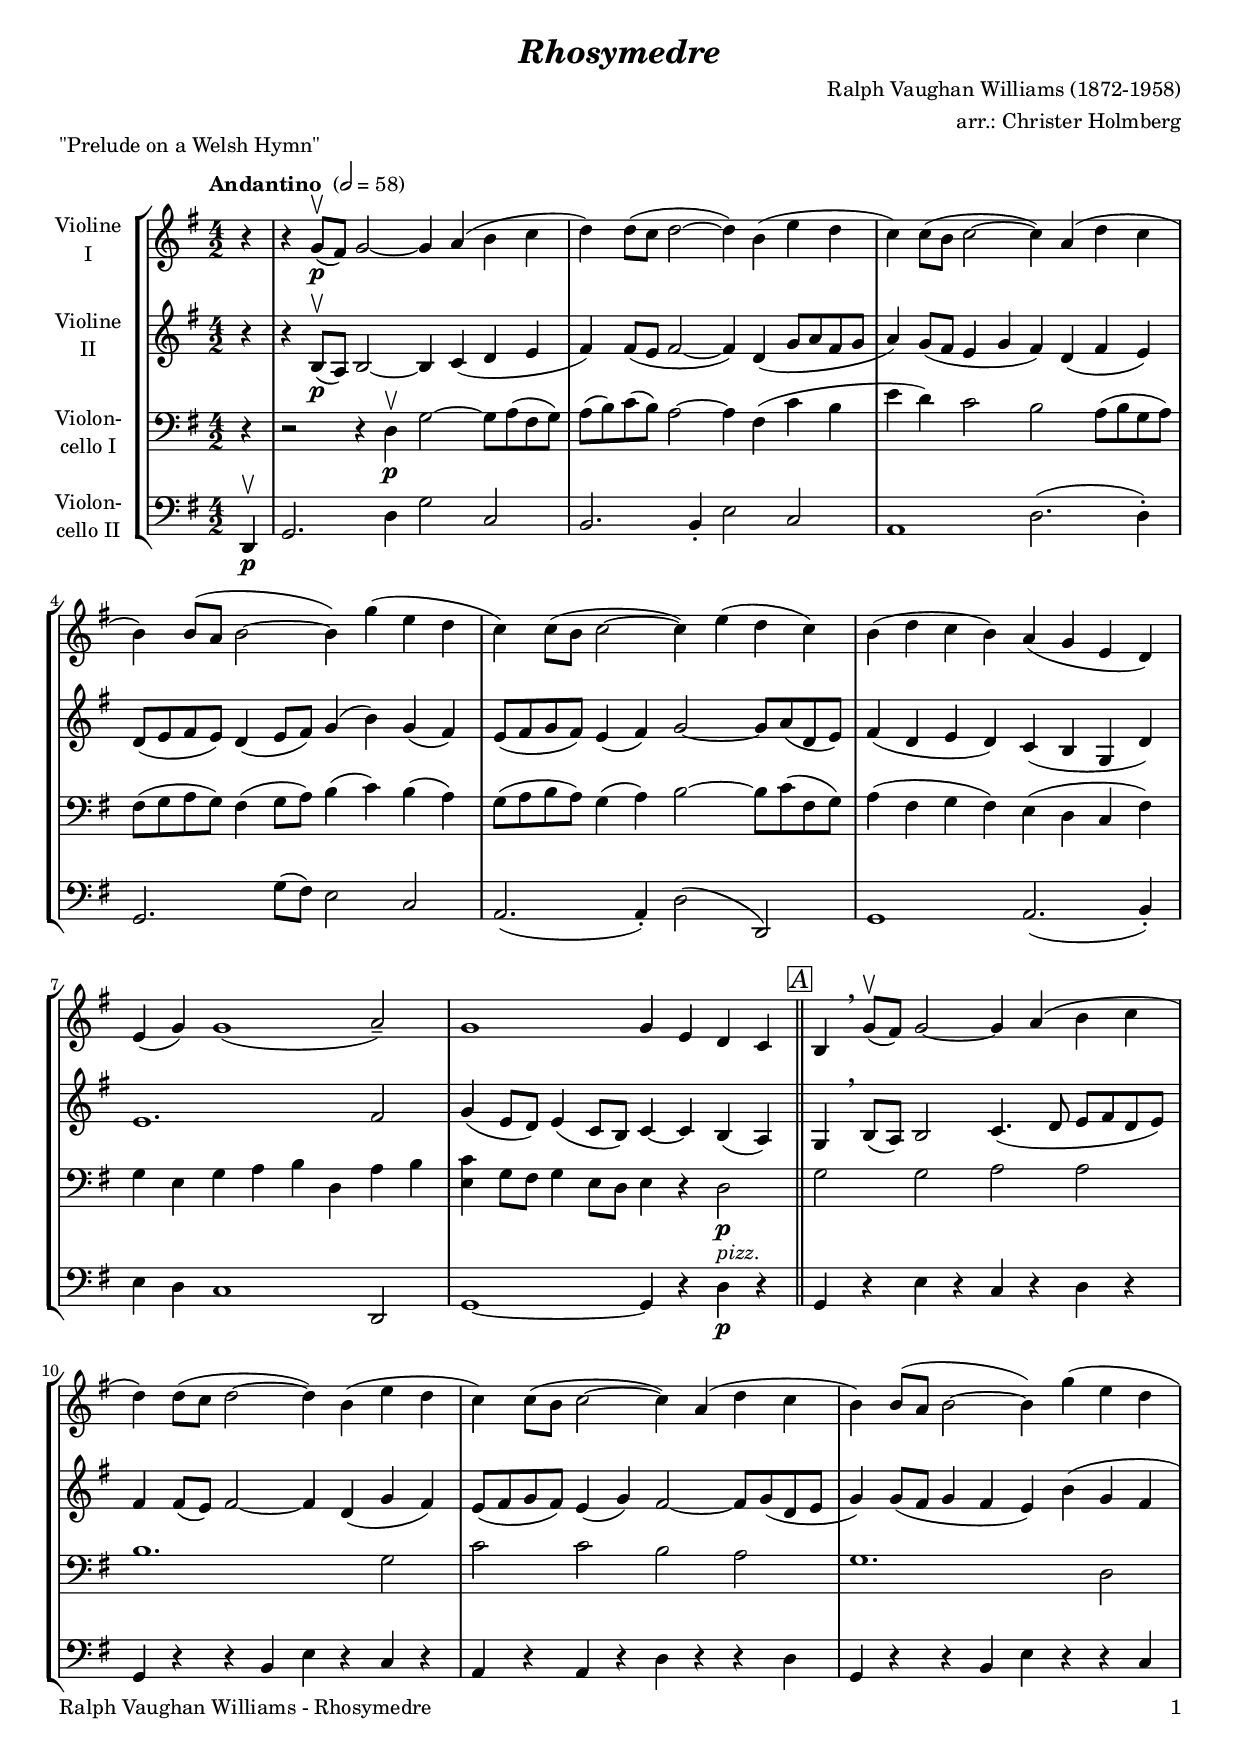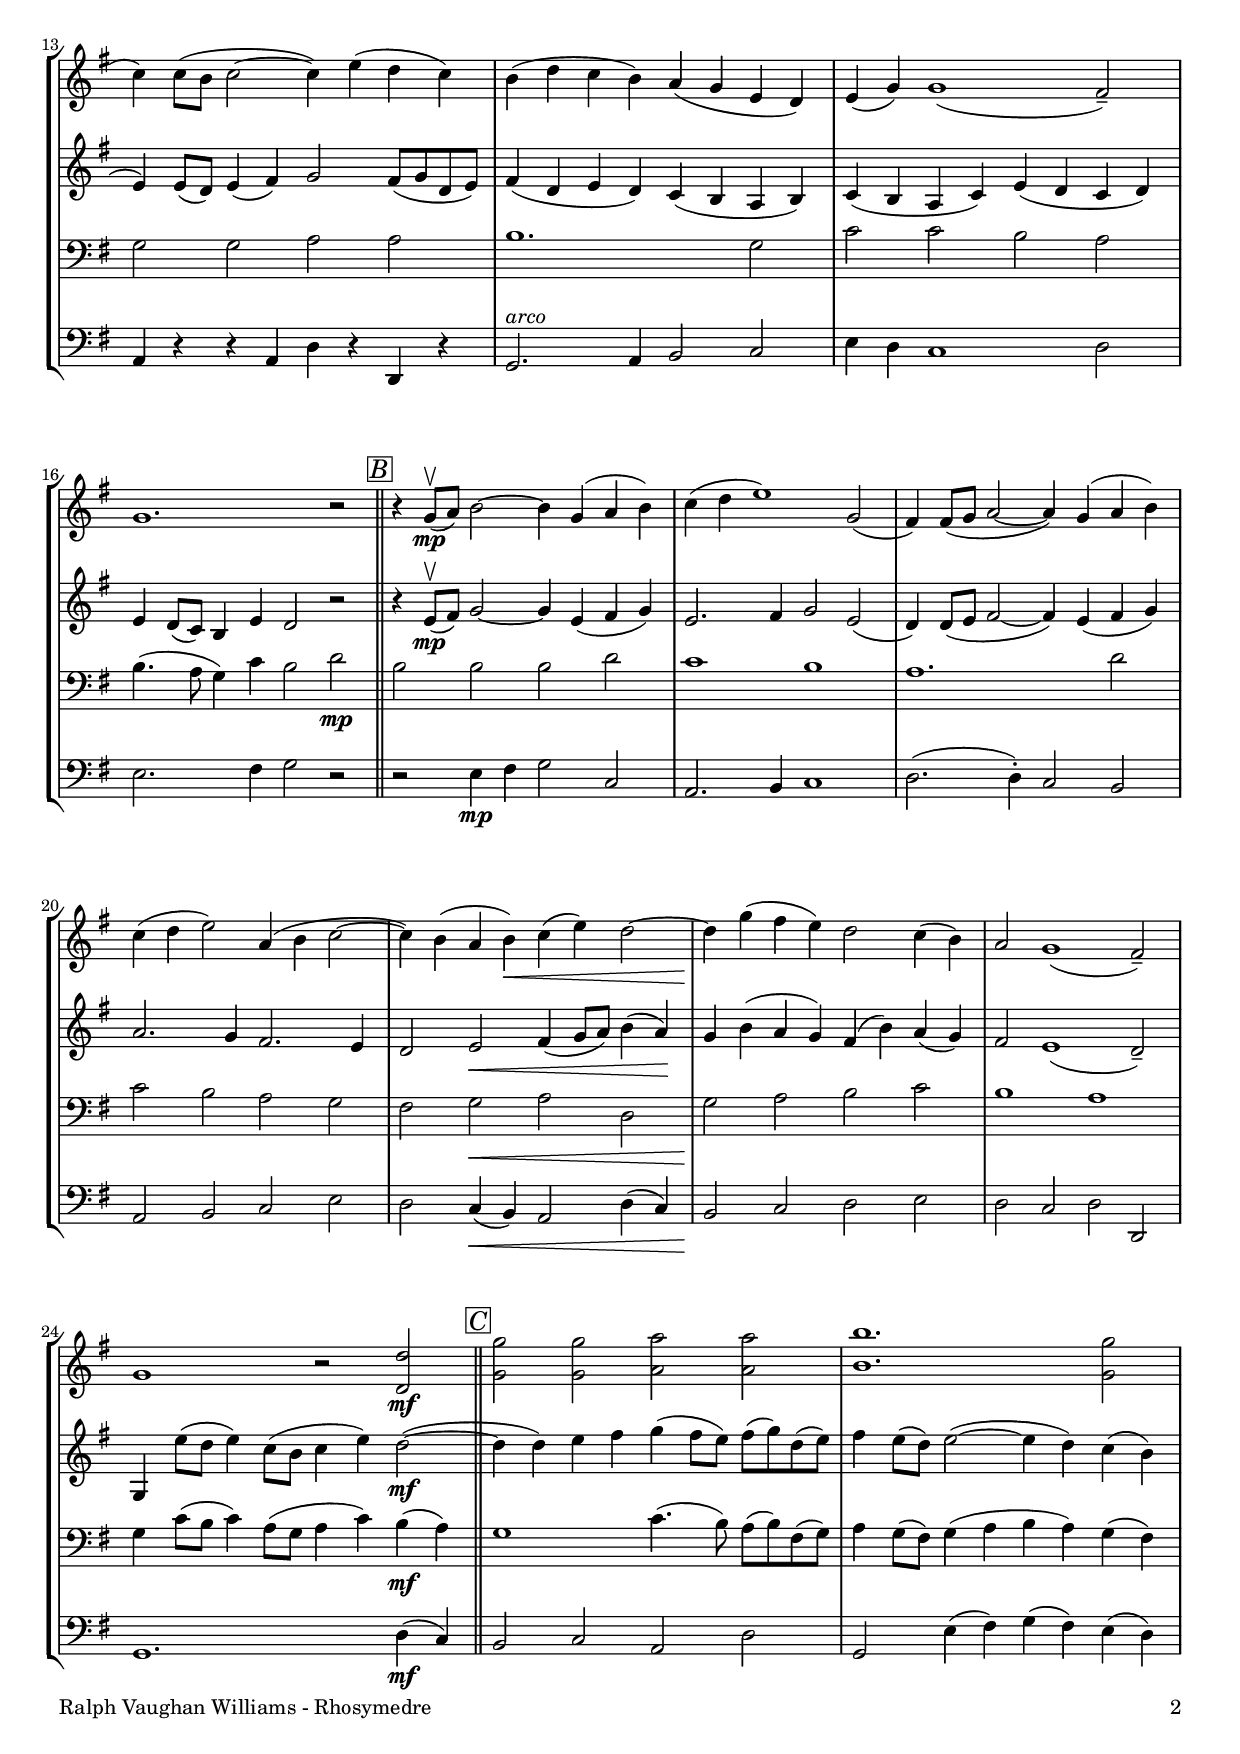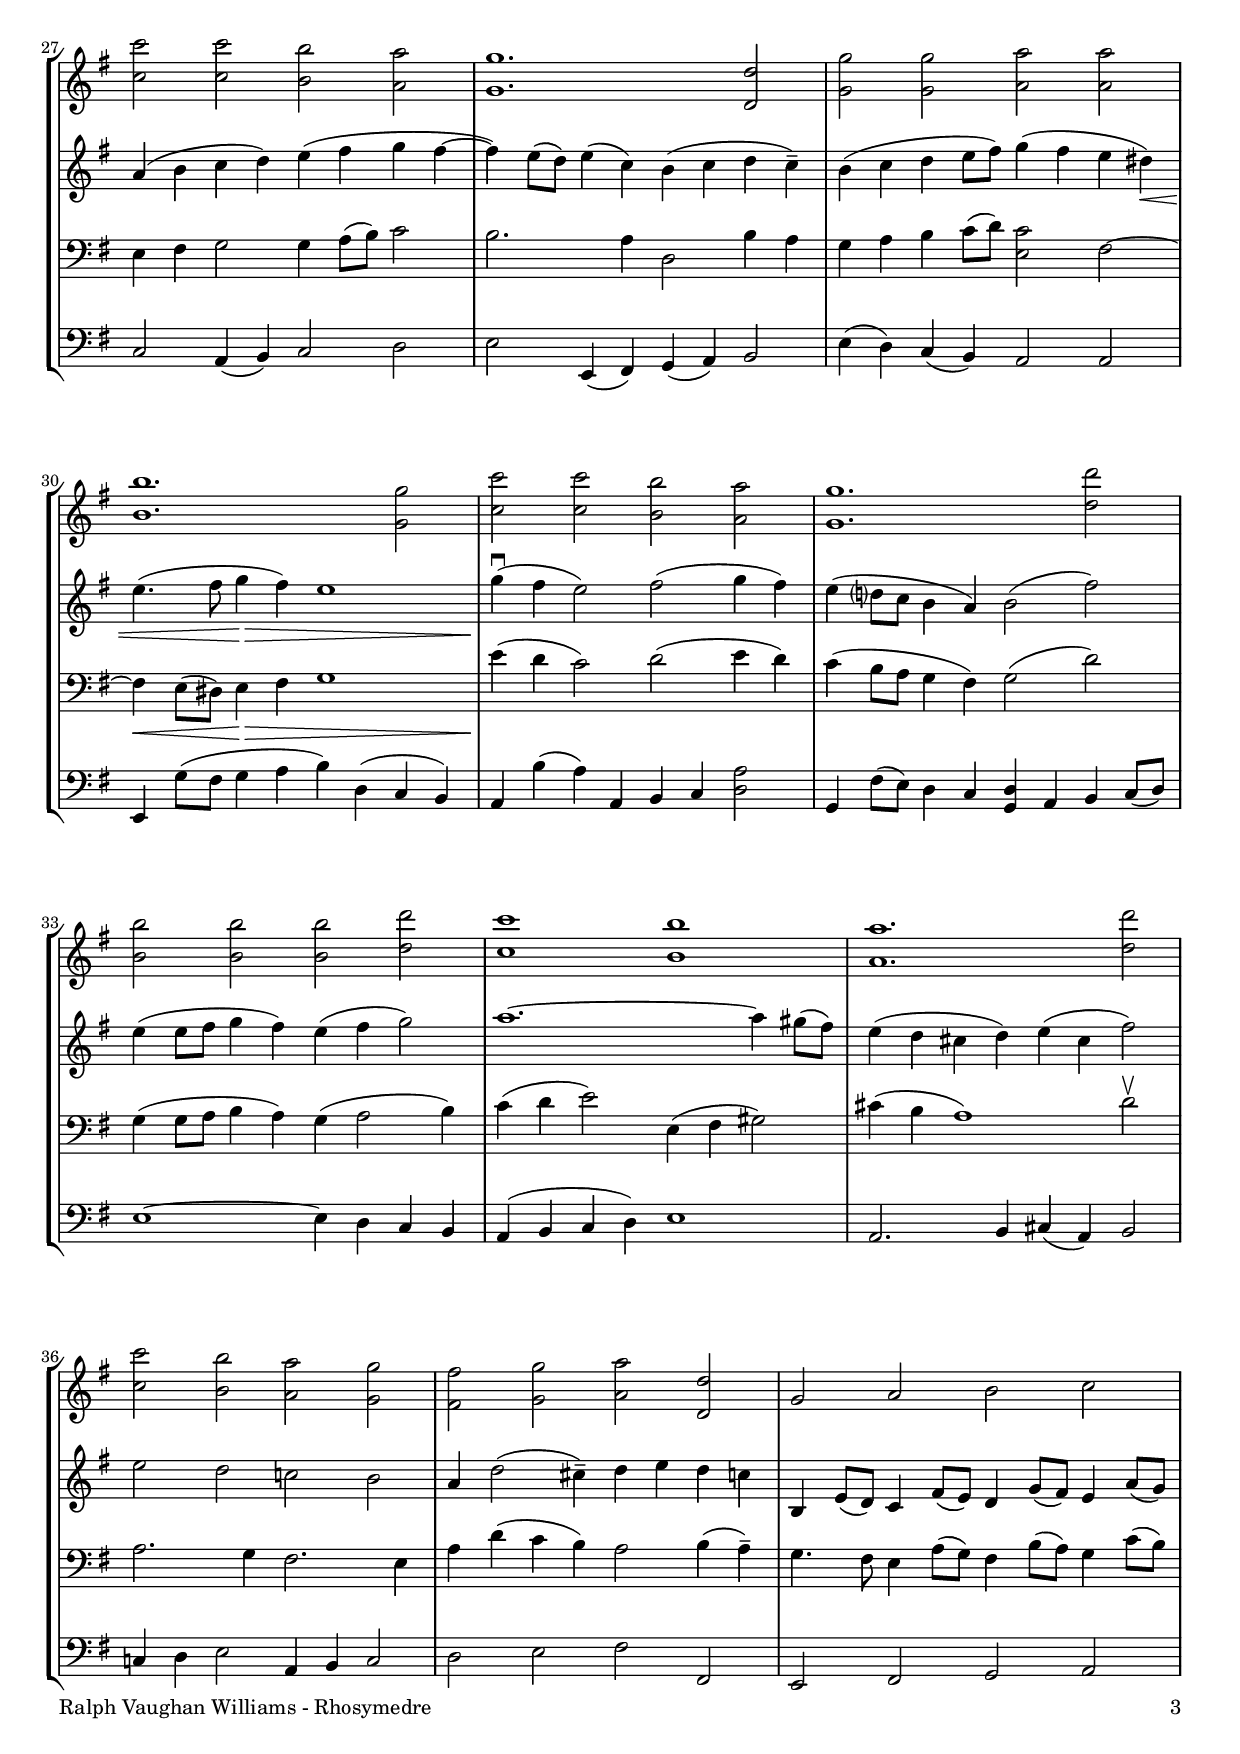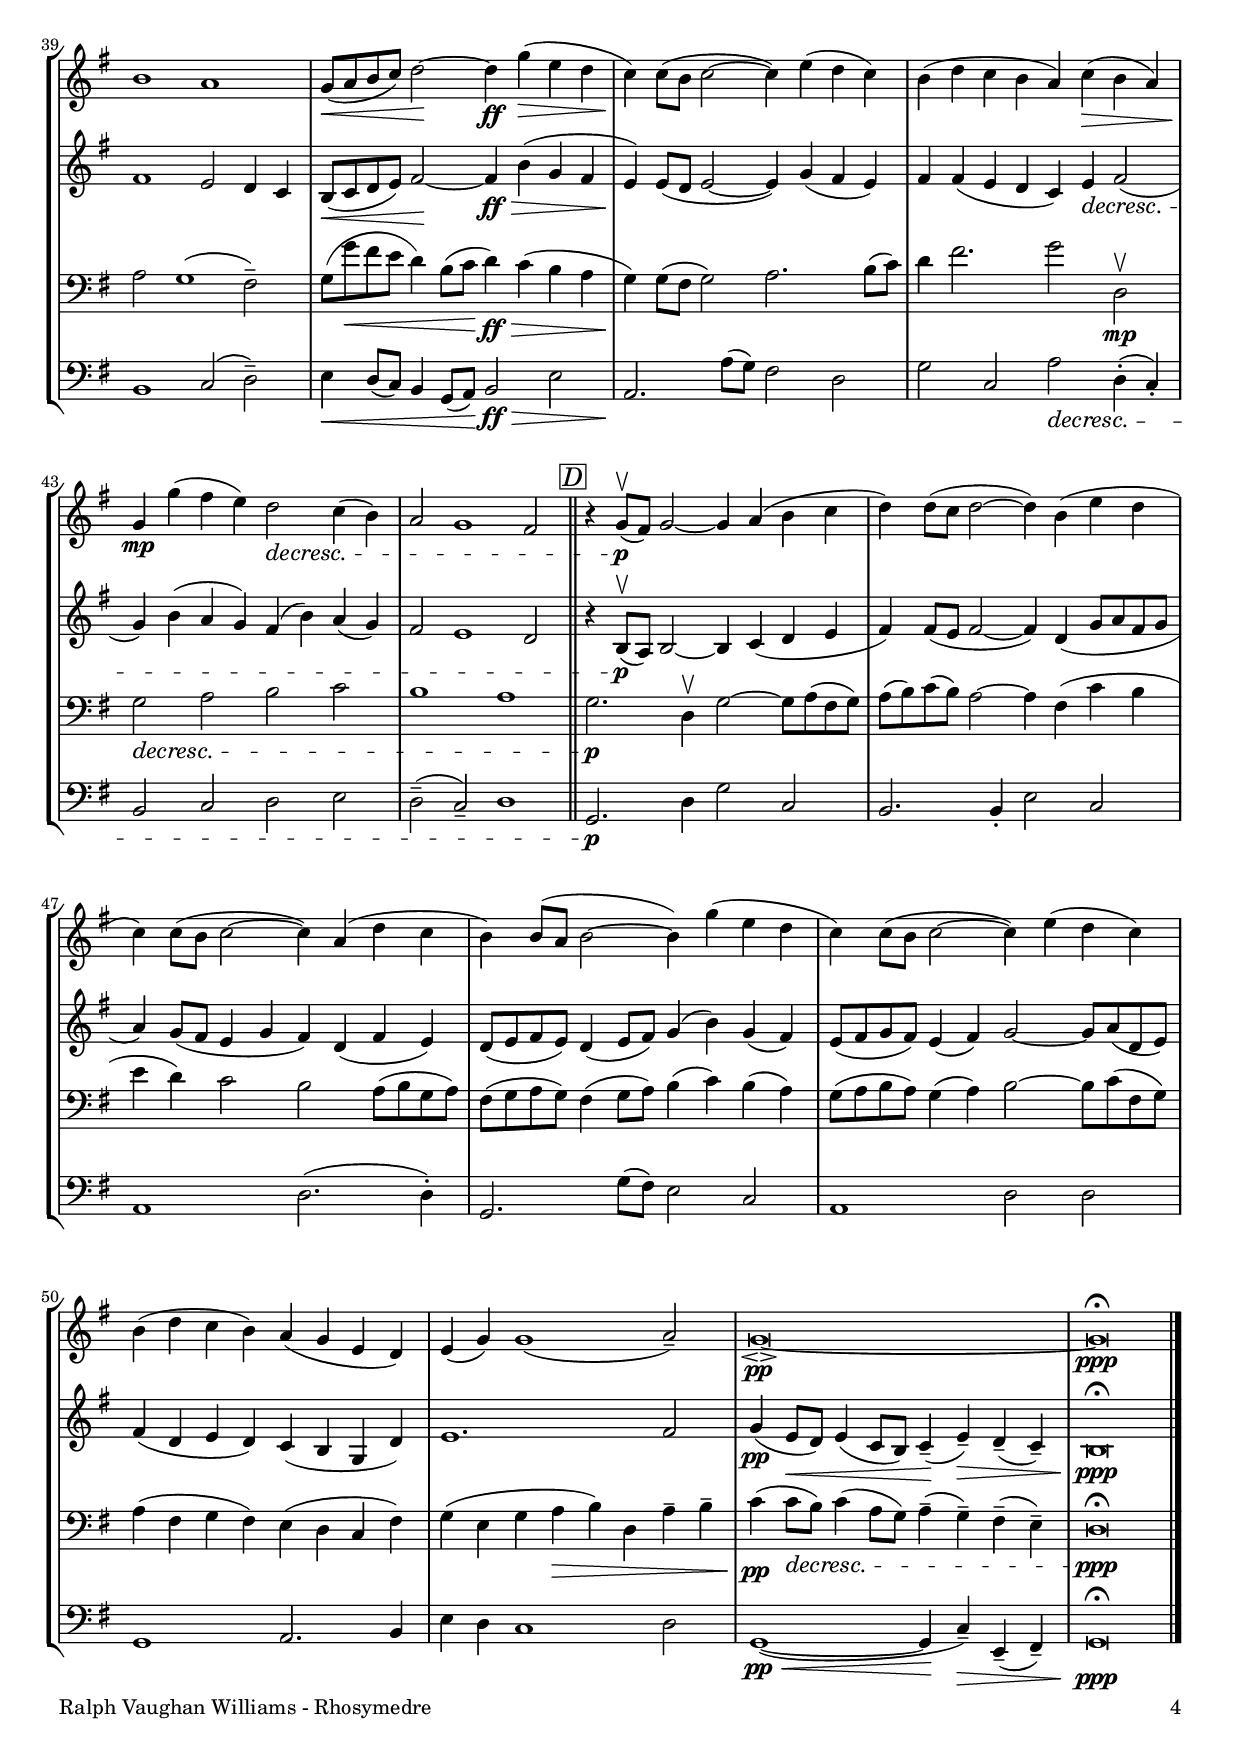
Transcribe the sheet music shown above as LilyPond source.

\version "2.22.2"
\include "deutsch.ly"

#(set-global-staff-size 18)

\header {
  title     = \markup \bold \italic "Rhosymedre"
  composer  = "Ralph Vaughan Williams (1872-1958)"
  arranger  = "arr.: Christer Holmberg"
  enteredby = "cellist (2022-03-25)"
  piece     = "\"Prelude on a Welsh Hymn\""
}

voiceconsts = {
  \key g \major
  \clef "treble"
  \time 4/2
  \numericTimeSignature
  \compressEmptyMeasures
% Set default beaming for all staves
%  \set Timing.beamExceptions = #'()
%  \set Timing.baseMoment     = #(ly:make-moment 1 4)
%  \set Timing.beatStructure  = #'(1 1 1)
  \tempo "Andantino " 2=58
}

mist = "string ensemble 1"
mipz = "pizzicato strings"
mivl = "violin"
miba = "cello"

boxa = { \bar "||" \mark \markup \box \italic "A" }
boxb = { \bar "||" \mark \markup \box \italic "B" }
boxc = { \bar "||" \mark \markup \box \italic "C" }
boxd = { \bar "||" \mark \markup \box \italic "D" }

arco = \markup \italic "arco"
pizz = \markup \italic "pizz."
rit  = \mark \markup \box "rit."

va = \relative c'' {
  \voiceconsts

  \partial 4 r4
  r g8(\upbow\p fis) g2~ g4 a( h c
  d) d8( c d2~ d4) h( e d
  c) c8( h c2~ c4) a( d c

  h) h8( a h2~ h4) g'( e d
  c) c8( h c2~ c4) e( d c)
  h( d c h) a( g e d)

  e( g) g1( a2)--
  g1 g4 e d c \boxa
  h \breathe g'8(\upbow fis) g2~ g4 a( h c
  d) d8( c d2~ d4) h( e d

  c) c8( h c2~ c4) a( d c
  h) h8( a h2~ h4) g'( e d
  c) c8( h c2~ c4) e( d c)

  h( d c h) a( g e d)
  e( g) g1( fis2)--
  g1. r2 \boxb
  r4 g8(\upbow\mp a) h2~ h4 g( a h)

  c( d e1) g,2(
  fis4) fis8( g a2~ a4) g( a h)
  c( d e2) a,4( h c2~
  c4) h( a h)\< c( e) d2~

  d4\! g( fis e) d2 c4( h)
  a2 g1( fis2)--
  g1 r2 <d d'>\mf \boxc
  <g g'> <g g'> <a a'> <a a'>
  <h h'>1. <g g'>2

  <c c'> <c c'> <h h'> <a a'>
  <g g'>1. <d d'>2
  <g g'> <g g'> <a a'> <a a'>
  <h h'>1. <g g'>2
  <c c'> <c c'> <h h'> <a a'>
  <g g'>1. <d' d'>2

  <h h'> <h h'> <h h'> <d d'>
  <c c'>1 <h h'>
  <a a'>1. <d d'>2
  <c c'> <h h'> <a a'> <g g'>
  <fis fis'> <g g'> <a a'> <d, d'>

  g a h c
  h1 a
  g8(\< a h c) d2~\! d4\ff g(\> e d
  c)\! c8( h c2~ c4) e( d c)

  h( d c h a) c(\> h a)
  g\!\mp g'( fis e) d2\decresc c4( h)
  a2 g1 fis2 \boxd
  r4 g8(\upbow\p fis) g2~ g4 a( h c

  d) d8( c d2~ d4) h( e d
  c) c8( h c2~ c4) a( d c
  h) h8( a h2~ h4) g'( e d

  c) c8( h c2~ c4) e( d c)
  h( d c h) a( g e d)
  e( g) g1( a2)--
  g\breve~\pp\espressivo

  g\fermata\ppp \bar "|."
}

vb = \relative c' {
  \voiceconsts

  \partial 4 r4
  r h8(\upbow\p a) h2~ h4 c( d e
  fis) fis8( e fis2~ fis4) d( g8 a fis g
  a4) g8( fis e4 g fis) d( fis e)

  d8( e fis e) d4( e8 fis) g4( h) g( fis)
  e8( fis g fis) e4( fis) g2~ g8 a( d, e)
  fis4( d e d) c( h g d')

  e1. fis2
  g4( e8 d) e4( c8 h) c4~ c h( a) \boxa
  g \breathe h8( a) h2 c4.( d8 e fis d e)

  fis4 fis8( e) fis2~ fis4 d( g fis)
  e8( fis g fis) e4( g) fis2~ fis8 g( d e
  g4) g8( fis g4 fis e) h'( g fis

  e) e8( d) e4( fis) g2 fis8( g d e)
  fis4( d e d) c( h a h)
  c( h a c) e( d c d)

  e d8( c) h4 e d2 r \boxb
  r4 e8(\upbow\mp fis) g2~ g4 e( fis g)
  e2. fis4 g2 e(
  d4) d8( e fis2~ fis4) e( fis g)

  a2. g4 fis2. e4
  d2 e\< fis4( g8 a) h4( a)\!
  g h( a g) fis( h) a( g)
  fis2 e1( d2)--

  g,4 e''8( d e4) c8( h c4 e) d2(~\mf \boxc
  d4 d) e fis g( fis8 e) fis( g) d( e)
  fis4 e8( d) e2(~ e4 d) c( h)

  a( h c d) e( fis g fis~
  fis) e8( d) e4( c) h( c d c)--
  h( c d e8 fis) g4( fis e dis)\<
  e4.( fis8 g4\!\> fis) e1

  g4(\!\downbow fis e2) fis( g4 fis)
  e( d?8 c h4 a) h2( fis')
  e4( e8 fis g4 fis) e( fis g2)
  a1.~ a4 gis8( fis)

  e4( d cis d) e( cis fis2)
  e d c! h
  a4 d2( cis4)-- d e d c
  h, e8( d) c4 fis8( e) d4 g8( fis) e4 a8( g)

  fis1 e2 d4 c
  h8(\< c d e) fis2~\! fis4\ff\> h( g fis
  e)\! e8( d e2~ e4) g( fis e)
  fis fis( e d c) e\decresc fis2(

  g4) h( a g) fis( h) a( g)
  fis2 e1 d2 \boxd
  r4 h8(\upbow\p a) h2~ h4 c( d e
  fis) fis8( e fis2~ fis4) d( g8 a fis g

  a4) g8( fis e4 g fis) d( fis e)
  d8( e fis e) d4( e8 fis) g4( h) g( fis)
  e8( fis g fis) e4( fis) g2~ g8 a( d, e)

  fis4( d e d) c( h g d')
  e1. fis2
  g4(\pp e8\< d) e4( c8 h) c4(--\! e)--\> d(-- c)--
  h\breve\fermata\!\ppp \bar "|."
}

vc = \relative c {
  \voiceconsts
  \clef "bass"
  
  \partial 4 r4
  r2 r4 d\upbow\p g2~ g8 a( fis g)
  a( h) c( h) a2~ a4 fis( c' h
  e d) c2 h a8( h g a)

  fis( g a g) fis4( g8 a) h4( c) h( a)
  g8( a h a) g4( a) h2~ h8 c( fis, g)

  a4( fis g fis) e( d c fis)
  g e g a h d, a' h
  <e, c'> g8 fis g4 e8 d e4 r d2\p \boxa
  g g a a

  h1. g2
  c c h a
  g1. d2
  g g a a
  h1. g2
  c c h a

  h4.( a8 g4) c h2 d\mp \boxb
  h h h d
  c1 h
  a1. d2
  c h a g
  fis g\< a d,

  g\! a h c
  h1 a
  g4 c8( h c4) a8( g a4 c) h(\mf a) \boxc
  g1 c4.( h8) a( h) fis( g)

  a4 g8( fis) g4( a h a) g( fis)
  e fis g2 g4 a8( h) c2
  h2. a4 d,2 h'4 a

  g a h c8( d) <e, c'>2 fis~
  fis4\< e8( dis) e4\!\> fis g1
  e'4(\! d c2) d( e4 d)

  c( h8 a g4 fis) g2( d')
  g,4( g8 a h4 a) g( a2 h4)
  c( d e2) e,4( fis gis2)
  cis4( h a1) d2\upbow

  a2. g4 fis2. e4
  a d( c h) a2 h4( a)--
  g4. fis8 e4 a8( g) fis4 h8( a) g4 c8( h)
  a2 g1( fis2)--

  g8( g'\< fis e d4) h8( c\! d4)\ff\> c( h a
  g)\! g8( fis g2) a2. h8( c)
  d4 fis2. g2 d,\upbow\mp

  g\decresc a h c
  h1 a \boxd
  g2.\p d4\upbow g2~ g8 a( fis g)
  a( h) c( h) a2~ a4 fis( c' h

  e d) c2 h a8( h g a)
  fis( g a g) fis4( g8 a) h4( c) h( a)

  g8( a h a) g4( a) h2~ h8 c( fis, g)
  a4( fis g fis) e( d c fis)
  g( e g a\> h) d, a'-- h--

  c(\pp c8\decresc h) c4( a8 g) a4(-- g)-- fis(-- e)--
  d\breve\fermata\ppp \bar "|."
}

vd = \relative c, {
  \voiceconsts
  \clef "bass"

  \partial 4 d4\upbow\p
  g2. d'4 g2 c,
  h2. h4-. e2 c
  a1 d2.( d4)-.
  g,2. g'8( fis) e2 c

  a2.( a4)-. d2( d,)
  g1 a2.( h4)-.
  e d c1 d,2
  g1~ g4 r
  \set Staff.midiInstrument = \mipz
  d'^\pizz\p r \boxa
  g, r e' r c r d r

  g, r r h e r c r
  a r a r d r r d
  g, r r h e r r c

  a r r a d r d, r
  \set Staff.midiInstrument = \miba
  g2.^\arco a4 h2 c
  e4 d c1 d2
  e2. fis4 g2 r \boxb

  r e4\mp fis g2 c,
  a2. h4 c1
  d2.( d4)-. c2 h
  a h c e
  d c4(\< h) a2 d4( c)

  h2\! c d e
  d c d d,
  g1. d'4(\mf c) \boxc
  h2 c a d
  g, e'4( fis) g( fis) e( d)
  
  c2 a4( h) c2 d
  e e,4( fis) g( a) h2
  e4( d) c( h) a2 a
  e4 g'8( fis g4 a h) d,( c h)

  a h'( a) a, h c <d a'>2
  g,4 fis'8( e) d4 c <g d'> a h c8( d)
  e1~ e4 d c h

  a( h c d) e1
  a,2. h4 cis( a) h2
  c!4 d e2 a,4 h c2
  d e fis fis,

  e fis g a
  h1 c2( d)--
  e4\< d8( c) h4 g8( a)\! h2\ff\> e
  a,2.\! a'8( g) fis2 d

  g c, a'\decresc d,4(-. c)-.
  h2 c d e
  d(-- c)-- d1 \boxd
  g,2.\p d'4 g2 c,
  h2. h4-. e2 c

  a1 d2.( d4)-.
  g,2. g'8( fis) e2 c
  a1 d2 d
  g,1 a2. h4
  e d c1 d2

  g,1(~\pp\< g4\! c)--\> e,(-- fis)--
  g\breve\fermata\!\ppp \bar "|."
}


music = \new StaffGroup <<
      \new Staff {
	\set Staff.midiInstrument = \mivl
	\set Staff.instrumentName = \markup \center-column { "Violine" "I" }
	\transpose g g { \va }
      }

      \new Staff {
	\set Staff.midiInstrument = \mivl
	\set Staff.instrumentName = \markup \center-column { "Violine" "II" }
	\transpose g g { \vb }
      }

      \new Staff {
	\set Staff.midiInstrument = \miba
	\set Staff.instrumentName = \markup \center-column { "Violon-" "cello I" }
	\transpose g g { \vc }
      }

      \new Staff {
	\set Staff.midiInstrument = \miba
	\set Staff.instrumentName = \markup \center-column { "Violon-" "cello II" }
	\transpose g g { \vd }
      }
>>

\book {
   \paper {
    print-page-number = ##t
    print-first-page-number = ##t
    ragged-last-bottom = ##f
    oddHeaderMarkup = \markup \null
    evenHeaderMarkup = \markup \null
    oddFooterMarkup = \markup {
      \fill-line {
%        \on-the-fly #print-page-number-check-first
        "Ralph Vaughan Williams - Rhosymedre" \fromproperty #'page:page-number-string
      }
    }
    evenFooterMarkup = \oddFooterMarkup
  } \score {
    \music
    \layout {}
  }

  \score {
    \unfoldRepeats \music

    \midi {
      \context {
        \Score
      }
    }
  }
}